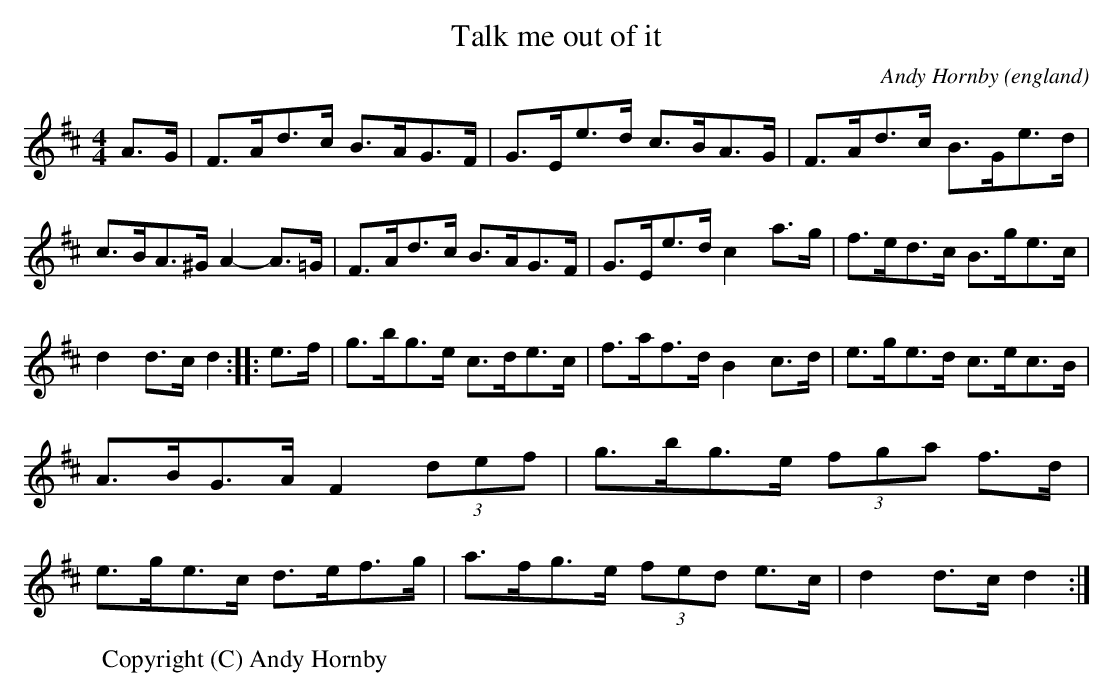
X:1
T:Talk me out of it
O:england
M:4/4
C:Andy Hornby
K:D
A>G|F>Ad>c B>AG>F | G>Ee>d c>BA>G | \
F>Ad>c B>Ge>d | c>BA>^G A2-A>=G | \
F>Ad>c B>AG>F | G>Ee>d c2a>g | \
f>ed>c B>ge>c | d2d>cd2::\
e>f | g>bg>e c>de>c | f>af>d B2c>d | \
e>ge>d c>ec>B | A>BG>A F2 (3def | \
g>bg>e (3fga f>d | e>ge>c d>ef>g | \
a>fg>e (3fed e>c | d2d>c d2:|
W:Copyright (C) Andy Hornby
